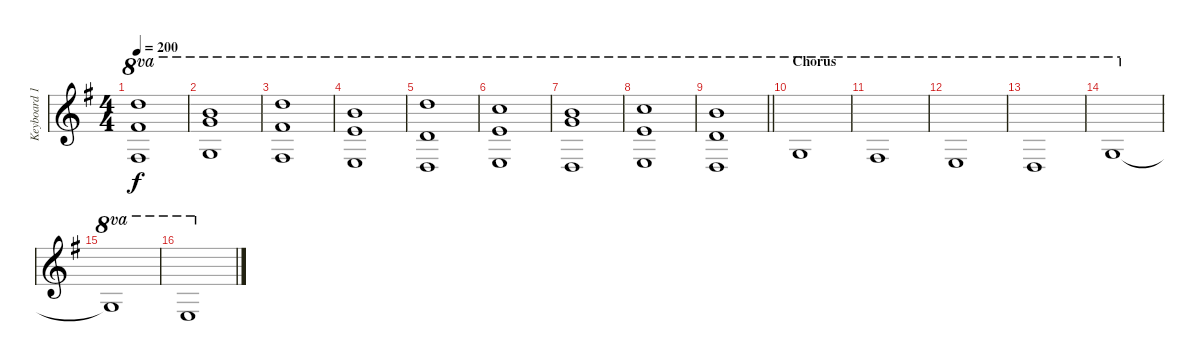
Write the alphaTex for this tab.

\track ("Keyboard 1" "Keyboard 1") {instrument stringensemble1}
\staff {score}
\tuning (E4 B3 G3 D3 A2 E2) {hide}
\ts (4 4)
\tempo 200
\clef g2
\ks g
(22.1 19.2 11.3).1{ot 8va dy f} |
(19.1 20.2 12.3).1{ot 8va} |
(22.1 19.2 11.3).1{ot 8va} |
(19.1 17.2 9.3).1{ot 8va} |
(22.1 15.2 7.3).1{ot 8va} |
(20.1 17.2 9.3).1{ot 8va} |
(19.1 20.2 7.3).1{ot 8va} |
(20.1 17.2 9.3).1{ot 8va} |
\barLineRight lightlight
(19.1 15.2 7.3).1{ot 8va} |
\section ("" "Chorus")
12.3.1{ot 8va instrument pad4choir} |
11.3.1{ot 8va} |
9.3.1{ot 8va} |
7.3.1{ot 8va} |
12.3.1{ot 8va} |
12.3{t}.1{ot 8va} |
9.3.1{ot 8va}
